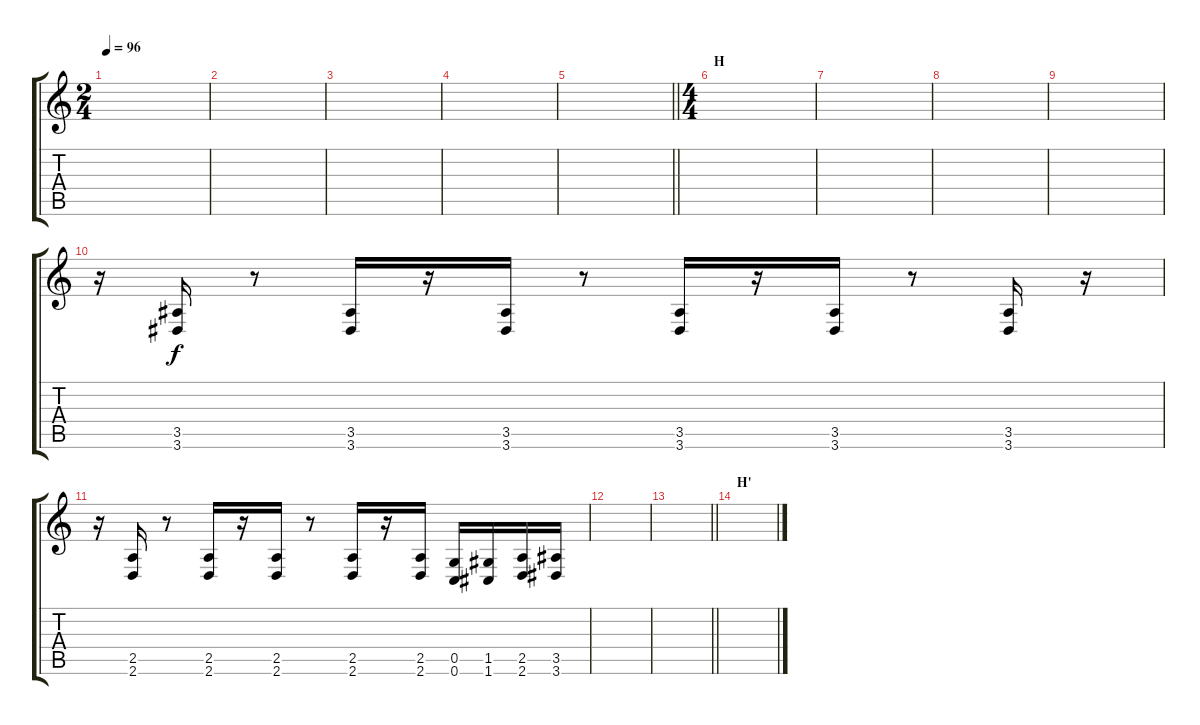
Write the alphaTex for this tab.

\track "" {instrument distortionguitar}
\staff {score tabs}
\tuning (G4 E4 A3 D3 G2 C2) {hide}
\ts (2 4)
\tempo 96
\clef g2
\ks c
|
|
|
|
\barLineRight lightlight
|
\ts (4 4)
\section ("" "H")
|
|
|
|
r.16 (3.5 3.6).16 r.8 (3.5 3.6).16 r.16 (3.5 3.6).16 r.8 (3.5 3.6).16 r.16 (3.5 3.6).16 r.8 (3.5 3.6).16 r.16 |
r.16 (2.5 2.6).16 r.8 (2.5 2.6).16 r.16 (2.5 2.6).16 r.8 (2.5 2.6).16 r.16 (2.5 2.6).16 (0.5 0.6).16 (1.5 1.6).16 (2.5 2.6).16 (3.5 3.6).16 |
|
\barLineRight lightlight
|
\section ("" "H'")
